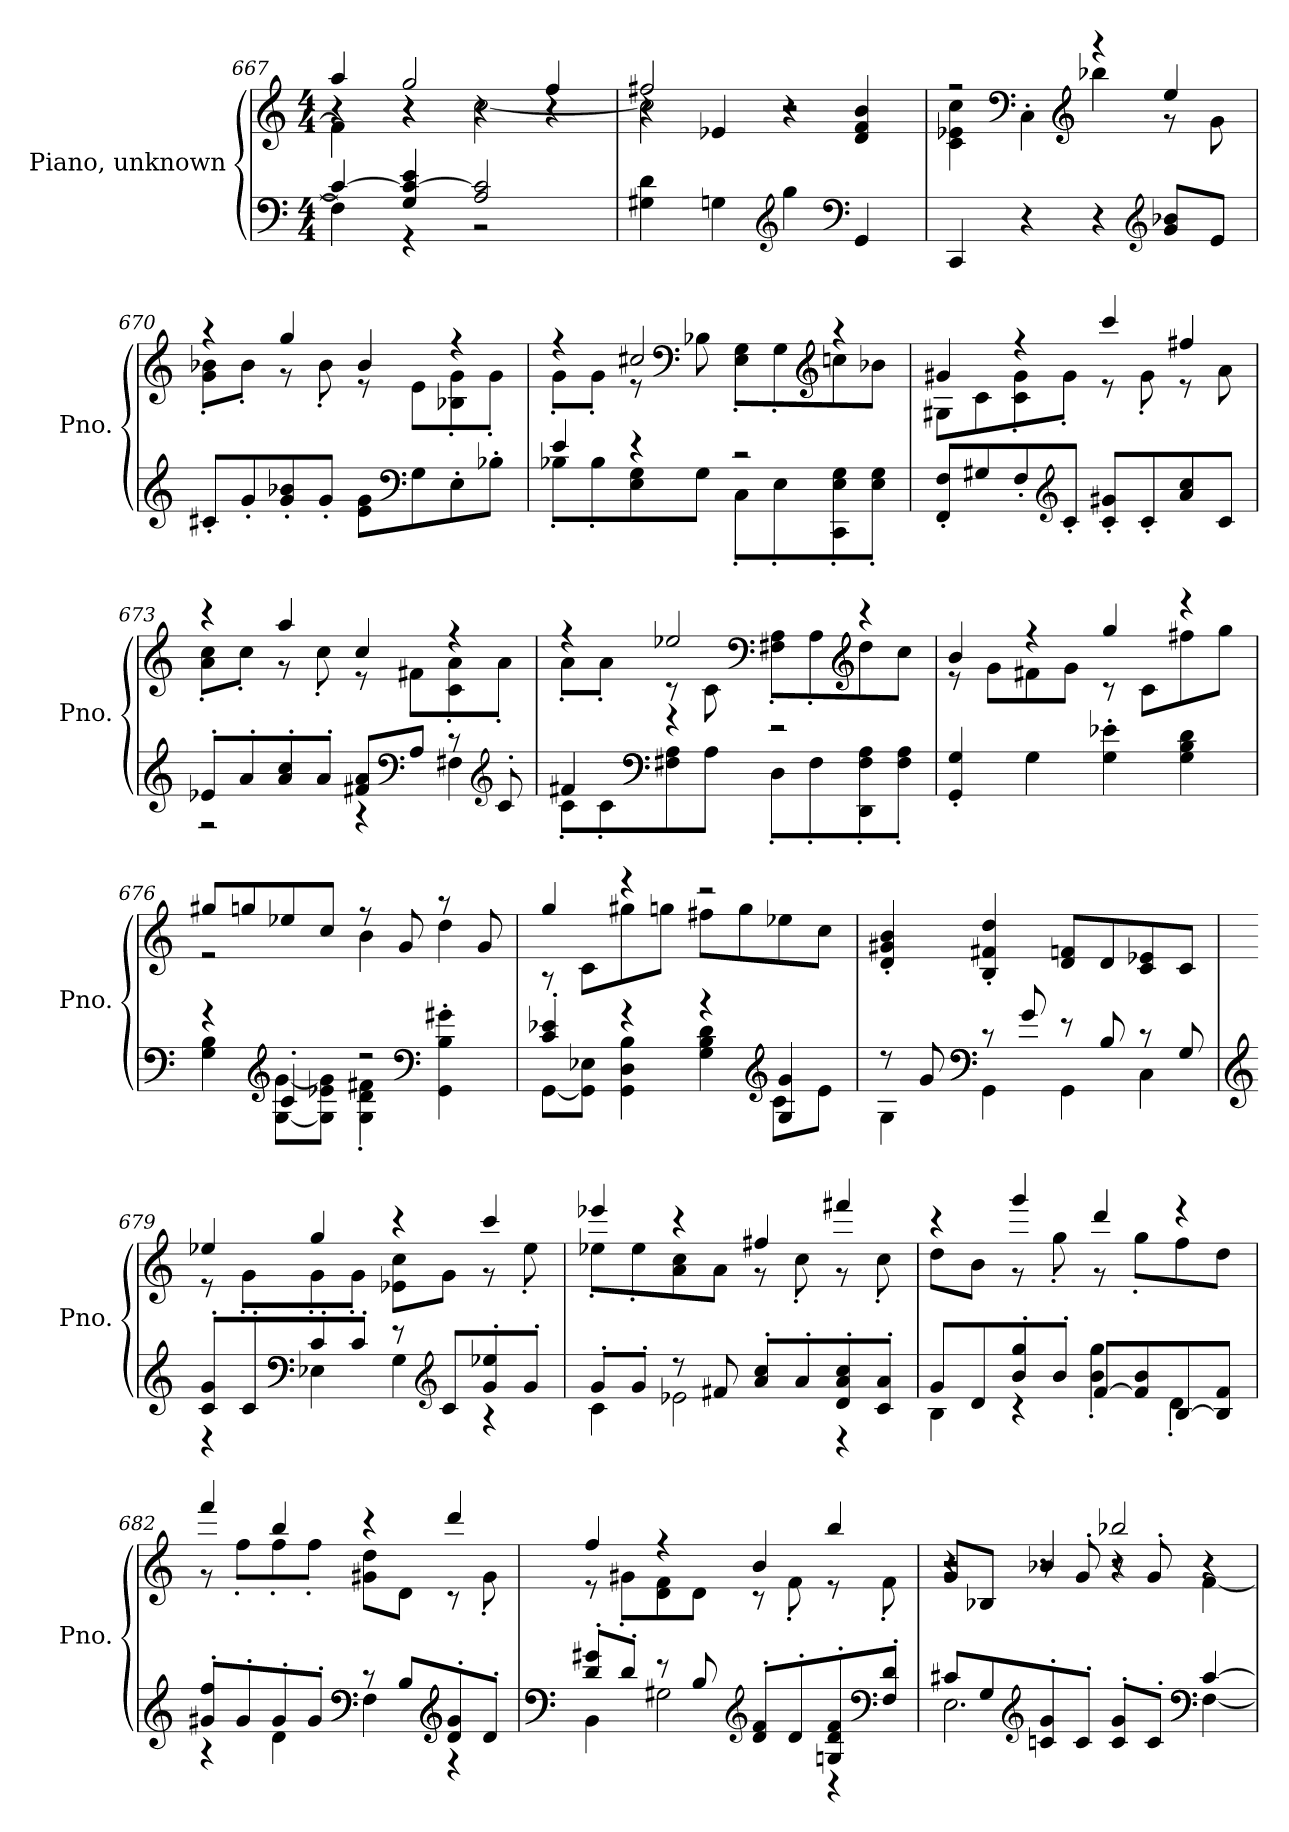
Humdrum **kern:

**kern	**kern
*part1	*part1
*staff2	*staff1
*I"Piano, unknown	*
*I'Pno.	*
!!LO:LB:g=z
*clefF4	*clefG2
*k[]	*k[]
*M4/4	*M4/4
=667	=667
*^	*^
*	*	*	*^
4c/_	4F\]	4r	4f\]	4aa/
4G/ 4c/_ 4e/	4r	2gg/	4r	4r
2A/ 2c/]	2r	.	[2cc\	4r
.	.	4r	.	4ff/
*v	*v	*	*	*
=668	=668	=668	=668
4G#X\ 4d\	2ff#X/	2cc\]	4r
4Gn\	.	.	4e-X/
*clefG2	*	*	*
4gg\	2r	2r	4r
*clefF4	*	*	*
4GG/	.	.	4d/ 4f/ 4b/
*	*	*v	*v
=669	=669	=669
4CC/	2r	4c\ 4e-X\ 4cc\
*	*clefF4	*
4r	.	4C'\
*	*clefG2	*
4r	4r	4bb-X\
*clefG2	*	*
8g/ 8b-X/L	4ee/	8r
8e/J	.	8g\
=670	=670	=670
8c#X'/L	4r	8g\' 8b-X\'L
8g'/	.	8b-'\J
8g/' 8b-X/'	4gg/	8r
8g'/J	.	8b-'\
8e\ 8g\L	4b-/	8r
*clefF4	*	*
8G\	.	8e\L
8E'\	4r	8B-X\' 8g\'
8B-X'\J	.	8g'\J
!!LO:PB:g=z	!!
=671	=671	=671
*^	*	*
4e/	8B-X'\L	4r	8g'\L
.	8B-'\	.	8g'\J
4r	8E\ 8G\	2cc#X/	8r
*	*	*clefF4	*
.	8G\J	.	8B-X\
2r	8C'\L	.	8E\' 8G\'L
.	8E'\	.	8G'\
*	*	*clefG2	*
.	8CC\' 8E\' 8G\'	4r	8ccn\
.	8E\' 8G\'J	.	8b-X\J
*v	*v	*	*
=672	=672	=672
8FF/' 8F/'L	4g#X/	8G#X\L
8G#X/	.	8c\
8F'/	4r	8c\' 8g#\'
*clefG2	*	*
8c'/J	.	8g#'\J
8c/' 8g#X/'L	4ccc/	8r
8c'/	.	8g#'\
8a/ 8cc/	4ff#X/	8r
8c/J	.	8a\
=673	=673	=673
*^	*	*
8e-X'/L	2r	4r	8a\' 8cc\'L
8a'/	.	.	8cc'\J
8a/' 8cc/'	.	4aa/	8r
8a'/J	.	.	8cc'\
8f#X/ 8a/L	4r	4cc/	8r
*clefF4	*	*	*
8A/J	.	.	8f#X\L
8r	4F#X\	4r	8c\' 8a\'
*clefG2	*	*	*
8c'/	.	.	8a'\J
!!LO:LB:g=z	!!
=674	=674	=674	=674
4f#X/	8c'\L	4r	8a'\L
.	8c'\	.	8a'\J
*clefF4	*	*	*
4r	8F#X\ 8A\	2ee-X/	8r
.	8A\J	.	8c\
*	*	*clefF4	*
2r	8D'\L	.	8F#X\' 8A\'L
.	8F#'\	.	8A'\
*	*	*clefG2	*
.	8DD\' 8F#\' 8A\'	4r	8dd\
.	8F#\' 8A\'J	.	8cc\J
*v	*v	*	*
=675	=675	=675
4GG/' 4G/'	4b/	8r
.	.	8g\L
4G\	4r	8f#X\
.	.	8g\J
4G\' 4e-X\'	4gg/	8r
.	.	8c\L
4G\ 4B\ 4d\	4r	8ff#X\
.	.	8gg\J
=676	=676	=676
*^	*	*
4r	4G\ 4B\	8gg#X/L	2r
.	.	8ggn/	.
*clefG2	*	*	*
4c'/	[8G\ [8g\L	8ee-X/	.
.	8G\] 8e-X\ 8g\]J	8cc/J	.
2r	4G\' 4d\' 4f#X\'	8r	4b\
.	.	8g/	.
*clefF4	*	*	*
.	4GG\' 4B\' 4g#X\'	8r	4dd\
.	.	8g/	.
!!LO:LB:g=z	!!
=677	=677	=677	=677
4c/' 4e-X/'	[8GG\L	4gg/	8r
.	8GG\] 8E-X\J	.	8c\L
4r	4GG\ 4D\ 4B\	4r	8gg#X\
.	.	.	8ggn\J
4r	4G\ 4B\ 4d\	2r	8ff#X\L
.	.	.	8gg\
*clefG2	*	*	*
4G/ 4g/	8c\L	.	8ee-X\
.	8e-\J	.	8cc\J
*	*	*v	*v
=678	=678	=678
8r	4G\	4d/' 4g#X/' 4b/'
8g/	.	.
*clefF4	*	*
8r	4GG\	4B/' 4f#X/' 4dd/'
8g/	.	.
8r	4GG\	8d/ 8fn/L
8B/	.	8d/
8r	4C\	8c/ 8e-X/
8G/	.	8c/J
=679	=679	=679
*clefG2	*	*
*	*	*^
8c/' 8g/'L	4r	4ee-X/	8r
8c'/	.	.	8g'\L
*clefF4	*	*	*
8c'/	4E-X\	4gg/	8g'\
8c'/J	.	.	8g'\J
8r	4G\	4r	8e-X\ 8cc\L
*clefG2	*	*	*
8c/L	.	.	8g\J
8g/' 8ee-X/'	4r	4ccc/	8r
8g'/J	.	.	8ee-'\
!!LO:LB:g=z	!!
=680	=680	=680	=680
8g'/L	4c\	4eee-X/	8ee-X'\L
8g'/J	.	.	8ee-'\
8r	2e-X\	4r	8a\ 8cc\
8f#X/	.	.	8a\J
8a/' 8cc/'L	.	4ff#X/	8r
8a'/	.	.	8cc'\
8d/' 8a/' 8cc/'	4r	4fff#X/	8r
8c/' 8a/'J	.	.	8cc'\
=681	=681	=681	=681
8g/L	4B\	4r	8dd\L
8d/	.	.	8b\J
8b/' 8gg/'	4r	4ggg/	8r
8b'/J	.	.	8gg'\
[8f/L	4b\' 4gg\'	4ddd/	8r
8f/] 8b/	.	.	8gg'\L
[8B/	4d'\	4r	8ff\
8B/] 8f/J	.	.	8dd\J
=682	=682	=682	=682
8g#X/' 8ff/'L	4r	4fff/	8r
8g#'/	.	.	8ff'\L
8g#'/	4d\	4bb/	8ff'\
8g#'/J	.	.	8ff'\J
*clefF4	*	*	*
8r	4F\	4r	8g#X\ 8dd\L
8B/L	.	.	8d\J
*clefG2	*	*	*
8d/' 8g#/'	4r	4ddd/	8r
8d'/J	.	.	8g#'\
!!LO:LB:g=z	!!
=683	=683	=683	=683
*clefF4	*	*	*
8d/' 8g#X/'L	4BB\	4ff/	8r
8d'/J	.	.	8g#X'\L
8r	2G#X\	4r	8d\ 8f\
8B/	.	.	8d\J
*clefG2	*	*	*
8d/' 8f/'L	.	4b/	8r
8d'/	.	.	8f'\
8Gn/' 8d/' 8f/'	4r	4bb/	8r
*clefF4	*	*	*
8F/' 8d/'J	.	.	8f'\
=684	=684	=684	=684
*	*	*	*^
8c#X/L	2.E\	4r	2r	8g/L
8G/	.	.	.	8B-X/J
*clefG2	*	*	*	*
8cn/' 8g/'	.	4b-X/	.	8r
8c'/J	.	.	.	8g'/
8c/' 8g/'L	.	2bb-X/	4r	8r
8c'/J	.	.	.	8g'/
*clefF4	*	*	*	*
[4c/	[4F\	.	[4f\	4r
*v	*v	*	*	*
*	*v	*v	*v
=	=
*-	*-
